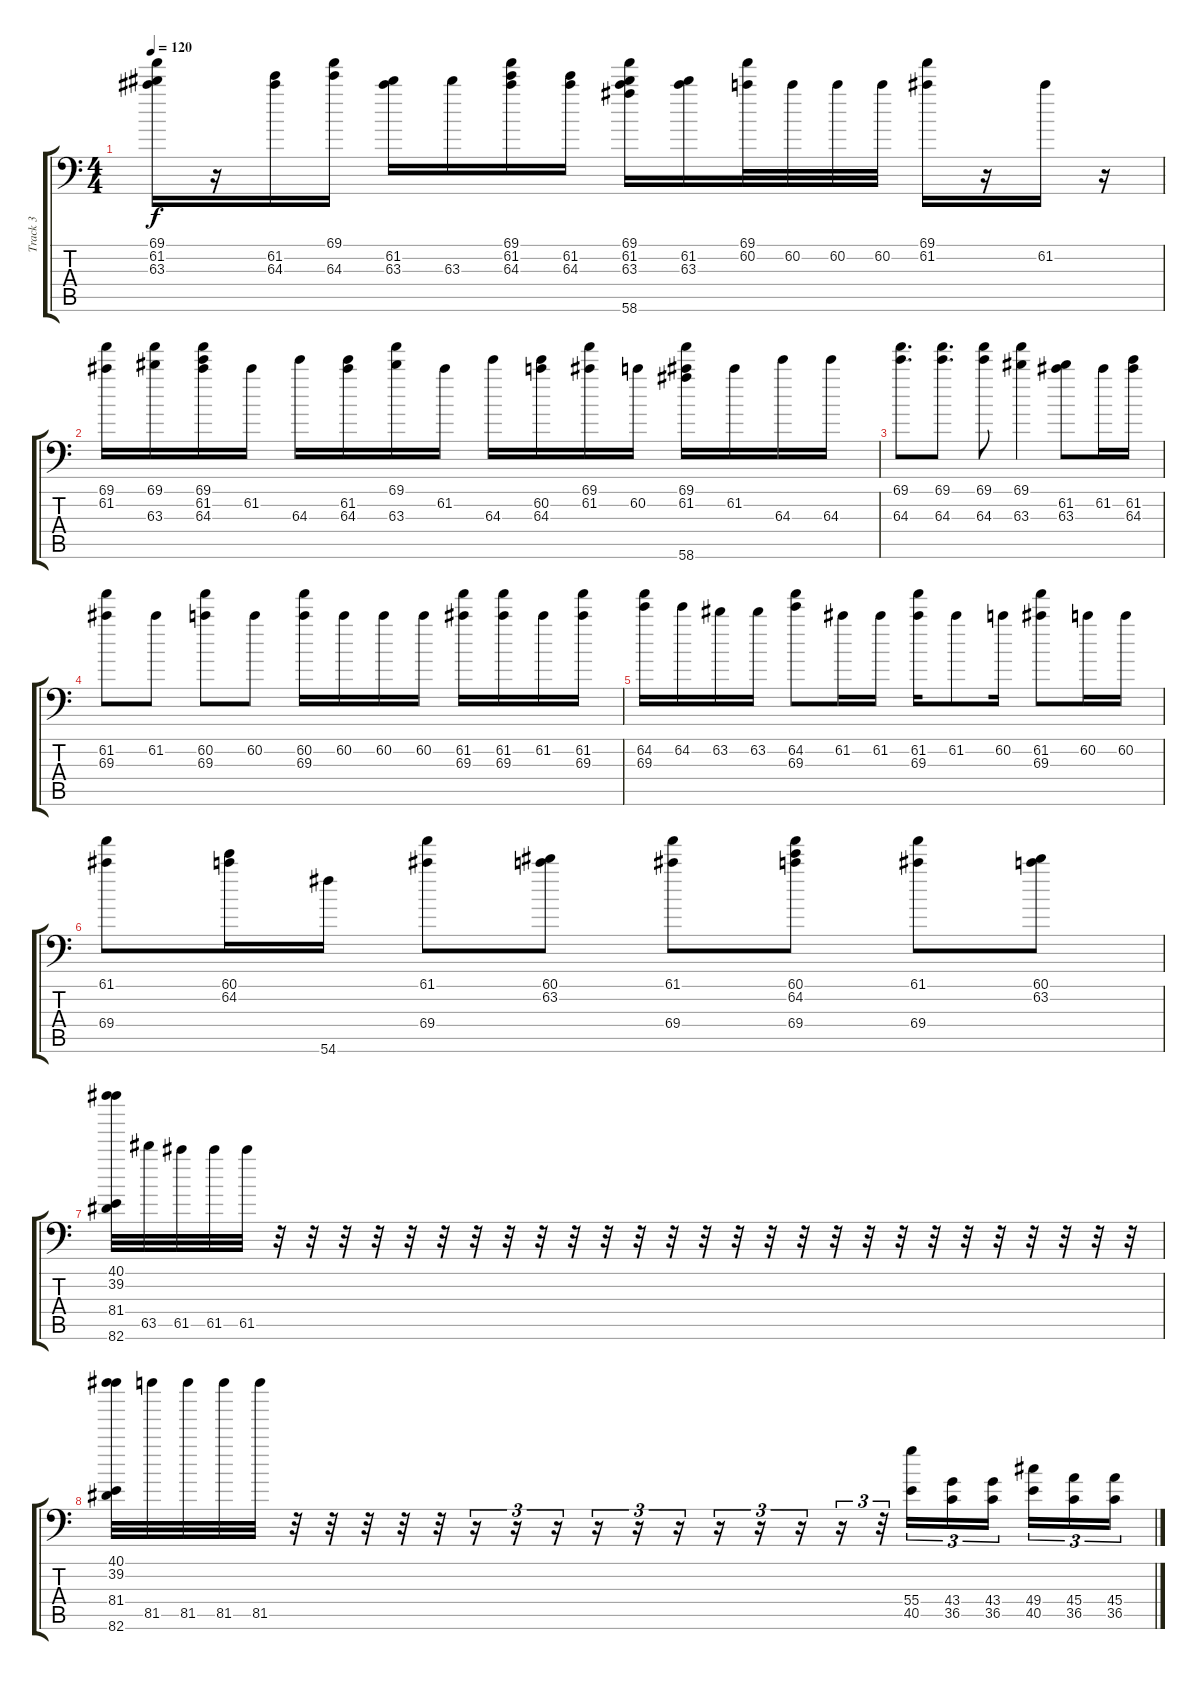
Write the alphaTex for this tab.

\track ("Track 3" "Track 3") {instrument acousticgrandpiano}
\staff {score tabs}
\tuning (C-1 C-1 C-1 C-1 C-1 C-1) {hide}
\ts (4 4)
\tempo 120
\clef f4
\ks c
(69.1 61.2 63.3).16{dy f} r.16 (61.2 64.3).16 (69.1 64.3).16 (61.2 63.3).16 63.3.16 (69.1 61.2 64.3).16 (61.2 64.3).16 (69.1 61.2 63.3 58.6).16 (61.2 63.3).16 (69.1 60.2).32 60.2.32 60.2.32 60.2.32 (69.1 61.2).16 r.16 61.2.16 r.16 |
(69.1 61.2).16 (69.1 63.3).16 (69.1 61.2 64.3).16 61.2.16 64.3.16 (61.2 64.3).16 (69.1 63.3).16 61.2.16 64.3.16 (60.2 64.3).16 (69.1 61.2).16 60.2.16 (69.1 61.2 58.6).16 61.2.16 64.3.16 64.3.16 |
(69.1 64.3).8{d} (69.1 64.3).8{d} (69.1 64.3).8 (69.1 63.3).4 (61.2 63.3).8 61.2.16 (61.2 64.3).16 |
(61.2 69.3).8 61.2.8 (60.2 69.3).8 60.2.8 (60.2 69.3).16 60.2.16 60.2.16 60.2.16 (61.2 69.3).16 (61.2 69.3).16 61.2.16 (61.2 69.3).16 |
(64.2 69.3).16 64.2.16 63.2.16 63.2.16 (64.2 69.3).8 61.2.16 61.2.16 (61.2 69.3).16 61.2.8 60.2.16 (61.2 69.3).8 60.2.16 60.2.16 |
(61.1 69.4).8 (60.1 64.2).16 54.6.16 (61.1 69.4).8 (60.1 63.2).8 (61.1 69.4).8 (60.1 64.2 69.4).8 (61.1 69.4).8 (60.1 63.2).8 |
(40.1 39.2 81.4 82.6).32 63.5.32 61.5.32 61.5.32 61.5.32 r.32 r.32 r.32 r.32 r.32 r.32 r.32 r.32 r.32 r.32 r.32 r.32 r.32 r.32 r.32 r.32 r.32 r.32 r.32 r.32 r.32 r.32 r.32 r.32 r.32 r.32 r.32 |
(40.1 39.2 81.4 82.6).32 81.5.32 81.5.32 81.5.32 81.5.32 r.32 r.32 r.32 r.32 r.32 r.16{tu (3 2)} r.16{tu (3 2)} r.16{tu (3 2)} r.16{tu (3 2)} r.16{tu (3 2)} r.16{tu (3 2)} r.16{tu (3 2)} r.16{tu (3 2)} r.16{tu (3 2)} r.16{tu (3 2)} r.32{tu (3 2)} (55.4 40.5).16{tu (3 2)} (43.4 36.5).16{tu (3 2)} (43.4 36.5).16{tu (3 2)} (49.4 40.5).16{tu (3 2)} (45.4 36.5).16{tu (3 2)} (45.4 36.5).16{tu (3 2)}
